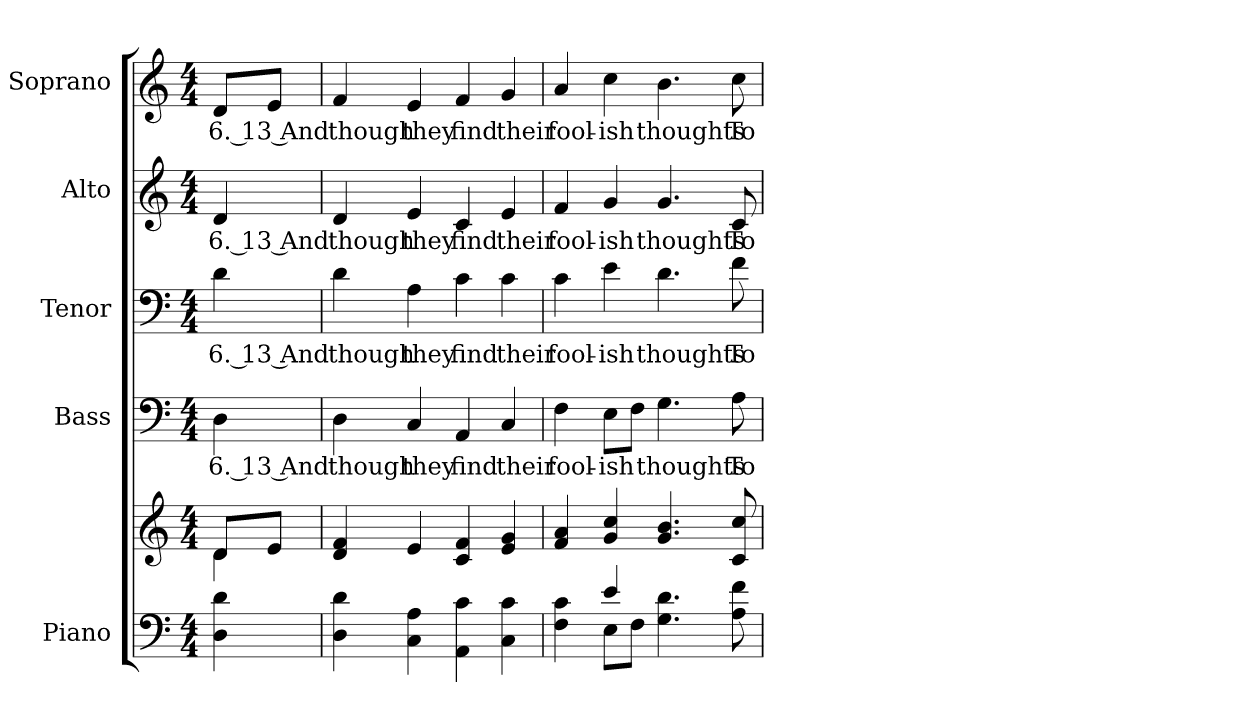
**kern	**kern	**kern	**text	**kern	**text	**kern	**text	**kern	**text
*part5	*part5	*part4	*part4	*part3	*part3	*part2	*part2	*part1	*part1
*staff6	*staff5	*staff4	*staff4	*staff3	*staff3	*staff2	*staff2	*staff1	*staff1
*I"Piano	*	*I"Bass	*	*I"Tenor	*	*I"Alto	*	*I"Soprano	*
*I'Pno.	*	*I'B.	*	*I'T.	*	*I'A.	*	*I'S.	*
!!LO:PB:g=z
*clefF4	*clefG2	*clefF4	*	*clefF4	*	*clefG2	*	*clefG2	*
*k[]	*k[]	*k[]	*	*k[]	*	*k[]	*	*k[]	*
*C:	*C:	*C:	*	*C:	*	*C:	*	*C:	*
*M4/4	*M4/4	*M4/4	*	*M4/4	*	*M4/4	*	*M4/4	*
*MM130	*MM130	*MM130	*	*MM130	*	*MM130	*	*MM130	*
=1	=1	=1	=1	=1	=1	=1	=1	=1	=1
*	*^	*	*	*	*	*	*	*	*
!	!	!	!	!LO:LY:b:color=#000000	!	!	!	!	!	!
!	!	!	!	!	!	!LO:LY:b:color=#000000	!	!	!	!
!	!	!	!	!	!	!	!	!LO:LY:b:color=#000000	!	!
!	!	!	!	!	!	!	!	!	!	!LO:LY:b:color=#000000
4Di\ 4di	8di/L	4di\	4Di\	6. 13 And	4di\	6. 13 And	4di/	6. 13 And	8di/L	6. 13 And
.	8ei/J	.	.	.	.	.	.	.	8ei/J	.
*	*v	*v	*	*	*	*	*	*	*	*
=2	=2	=2	=2	=2	=2	=2	=2	=2	=2
!	!	!	!LO:LY:b:color=#000000	!	!	!	!	!	!
!	!	!	!	!	!LO:LY:b:color=#000000	!	!	!	!
!	!	!	!	!	!	!	!LO:LY:b:color=#000000	!	!
!	!	!	!	!	!	!	!	!	!LO:LY:b:color=#000000
4Di\ 4di	4di/ 4fi	4Di\	though	4di\	though	4di/	though	4fi/	though
!	!	!	!LO:LY:b:color=#000000	!	!	!	!	!	!
!	!	!	!	!	!LO:LY:b:color=#000000	!	!	!	!
!	!	!	!	!	!	!	!LO:LY:b:color=#000000	!	!
!	!	!	!	!	!	!	!	!	!LO:LY:b:color=#000000
4Ci\ 4Ai	4ei/	4Ci/	they	4Ai\	they	4ei/	they	4ei/	they
!	!	!	!LO:LY:b:color=#000000	!	!	!	!	!	!
!	!	!	!	!	!LO:LY:b:color=#000000	!	!	!	!
!	!	!	!	!	!	!	!LO:LY:b:color=#000000	!	!
!	!	!	!	!	!	!	!	!	!LO:LY:b:color=#000000
4AAi\ 4ci	4ci/ 4fi	4AAi/	find	4ci\	find	4ci/	find	4fi/	find
!	!	!	!LO:LY:b:color=#000000	!	!	!	!	!	!
!	!	!	!	!	!LO:LY:b:color=#000000	!	!	!	!
!	!	!	!	!	!	!	!LO:LY:b:color=#000000	!	!
!	!	!	!	!	!	!	!	!	!LO:LY:b:color=#000000
4Ci\ 4ci	4ei/ 4gi	4Ci/	their	4ci\	their	4ei/	their	4gi/	their
=3	=3	=3	=3	=3	=3	=3	=3	=3	=3
*^	*	*	*	*	*	*	*	*	*
!	!	!	!	!LO:LY:b:color=#000000	!	!	!	!	!	!
!	!	!	!	!	!	!LO:LY:b:color=#000000	!	!	!	!
!	!	!	!	!	!	!	!	!LO:LY:b:color=#000000	!	!
!	!	!	!	!	!	!	!	!	!	!LO:LY:b:color=#000000
4Fi\ 4ci	4ryy	4fi/ 4ai	4Fi\	fool-	4ci\	fool-	4fi/	fool-	4ai/	fool-
!	!	!	!	!LO:LY:b:color=#000000	!	!	!	!	!	!
!	!	!	!	!	!	!LO:LY:b:color=#000000	!	!	!	!
!	!	!	!	!	!	!	!	!LO:LY:b:color=#000000	!	!
!	!	!	!	!	!	!	!	!	!	!LO:LY:b:color=#000000
4ei/	8Ei\L	4gi/ 4cci	8Ei\L	-ish	4ei\	-ish	4gi/	-ish	4cci\	-ish
.	8Fi\J	.	8Fi\J	.	.	.	.	.	.	.
!	!	!	!	!LO:LY:b:color=#000000	!	!	!	!	!	!
!	!	!	!	!	!	!LO:LY:b:color=#000000	!	!	!	!
!	!	!	!	!	!	!	!	!LO:LY:b:color=#000000	!	!
!	!	!	!	!	!	!	!	!	!	!LO:LY:b:color=#000000
4.Gi\ 4.di	2ryy	4.gi/ 4.bi	4.Gi\	thoughts	4.di\	thoughts	4.gi/	thoughts	4.bi\	thoughts
!	!	!	!	!LO:LY:b:color=#000000	!	!	!	!	!	!
!	!	!	!	!	!	!LO:LY:b:color=#000000	!	!	!	!
!	!	!	!	!	!	!	!	!LO:LY:b:color=#000000	!	!
!	!	!	!	!	!	!	!	!	!	!LO:LY:b:color=#000000
8Ai\ 8fi	.	8ci/ 8cci	8Ai\	To	8fi\	To	8ci/	To	8cci\	To
*v	*v	*	*	*	*	*	*	*	*	*
=	=	=	=	=	=	=	=	=	=
*-	*-	*-	*-	*-	*-	*-	*-	*-	*-
